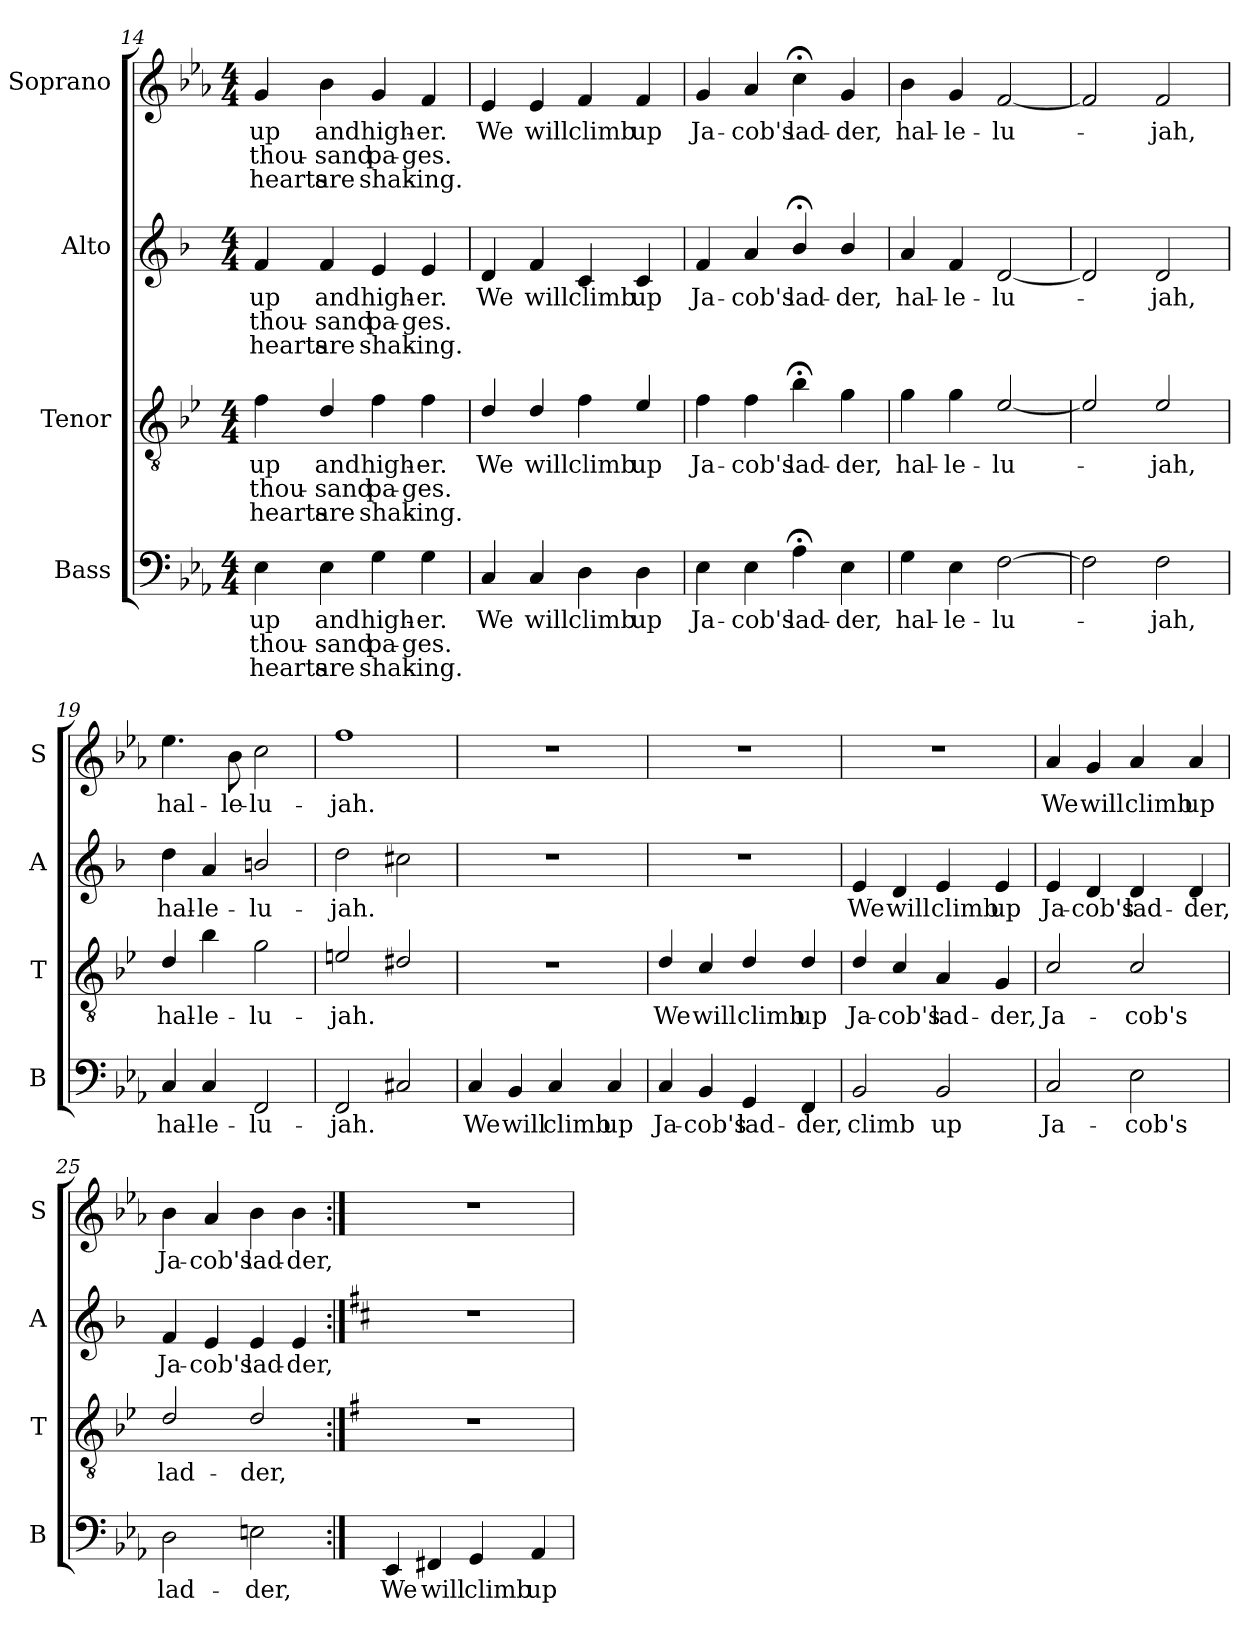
**kern	**text	**text	**text	**kern	**text	**text	**text	**kern	**text	**text	**text	**kern	**text	**text	**text
*part4	*part4	*part4	*part4	*part3	*part3	*part3	*part3	*part2	*part2	*part2	*part2	*part1	*part1	*part1	*part1
*staff4	*staff4	*staff4	*staff4	*staff3	*staff3	*staff3	*staff3	*staff2	*staff2	*staff2	*staff2	*staff1	*staff1	*staff1	*staff1
*I"Bass	*	*	*	*I"Tenor	*	*	*	*I"Alto	*	*	*	*I"Soprano	*	*	*
*I'B	*	*	*	*I'T	*	*	*	*I'A	*	*	*	*I'S	*	*	*
*clefF4	*	*	*	*clefGv2	*	*	*	*clefG2	*	*	*	*clefG2	*	*	*
*	*	*	*	*ITrd4c7	*	*	*	*ITrd1c2	*	*	*	*	*	*	*
*k[b-e-a-]	*	*	*	*k[b-e-a-]	*	*	*	*k[b-e-a-]	*	*	*	*k[b-e-a-]	*	*	*
*E-:	*	*	*	*E-:	*	*	*	*E-:	*	*	*	*E-:	*	*	*
*M4/4	*	*	*	*M4/4	*	*	*	*M4/4	*	*	*	*M4/4	*	*	*
=14	=14	=14	=14	=14	=14	=14	=14	=14	=14	=14	=14	=14	=14	=14	=14
!	!LO:LY:b	!LO:LY:b	!LO:LY:b	!	!LO:LY:b	!LO:LY:b	!LO:LY:b	!	!LO:LY:b	!LO:LY:b	!LO:LY:b	!	!LO:LY:b	!LO:LY:b	!LO:LY:b
4E-\	up	thou-	hearts	4B-\	up	thou-	hearts	4e-/	up	thou-	hearts	4g/	up	thou-	hearts
!	!LO:LY:b	!LO:LY:b	!LO:LY:b	!	!LO:LY:b	!LO:LY:b	!LO:LY:b	!	!LO:LY:b	!LO:LY:b	!LO:LY:b	!	!LO:LY:b	!LO:LY:b	!LO:LY:b
4E-\	and	-sand	are	4G/	and	-sand	are	4e-/	and	-sand	are	4b-\	and	-sand	are
!	!LO:LY:b	!LO:LY:b	!LO:LY:b	!	!LO:LY:b	!LO:LY:b	!LO:LY:b	!	!LO:LY:b	!LO:LY:b	!LO:LY:b	!	!LO:LY:b	!LO:LY:b	!LO:LY:b
4G\	high-	pa-	shak-	4B-\	high-	pa-	shak-	4d/	high-	pa-	shak-	4g/	high-	pa-	shak-
!	!LO:LY:b	!LO:LY:b	!LO:LY:b	!	!LO:LY:b	!LO:LY:b	!LO:LY:b	!	!LO:LY:b	!LO:LY:b	!LO:LY:b	!	!LO:LY:b	!LO:LY:b	!LO:LY:b
4G\	-er.	-ges.	-ing.	4B-\	-er.	-ges.	-ing.	4d/	-er.	-ges.	-ing.	4f/	-er.	-ges.	-ing.
=15	=15	=15	=15	=15	=15	=15	=15	=15	=15	=15	=15	=15	=15	=15	=15
!	!LO:LY:b	!	!	!	!LO:LY:b	!	!	!	!LO:LY:b	!	!	!	!LO:LY:b	!	!
4C/	We	.	.	4G/	We	.	.	4c/	We	.	.	4e-/	We	.	.
!	!LO:LY:b	!	!	!	!LO:LY:b	!	!	!	!LO:LY:b	!	!	!	!LO:LY:b	!	!
4C/	will	.	.	4G/	will	.	.	4e-/	will	.	.	4e-/	will	.	.
!	!LO:LY:b	!	!	!	!LO:LY:b	!	!	!	!LO:LY:b	!	!	!	!LO:LY:b	!	!
4D\	climb	.	.	4B-\	climb	.	.	4B-/	climb	.	.	4f/	climb	.	.
!	!LO:LY:b	!	!	!	!LO:LY:b	!	!	!	!LO:LY:b	!	!	!	!LO:LY:b	!	!
4D\	up	.	.	4A-/	up	.	.	4B-/	up	.	.	4f/	up	.	.
!!LO:LB:g=z
=16	=16	=16	=16	=16	=16	=16	=16	=16	=16	=16	=16	=16	=16	=16	=16
!	!LO:LY:b	!	!	!	!LO:LY:b	!	!	!	!LO:LY:b	!	!	!	!LO:LY:b	!	!
4E-\	Ja-	.	.	4B-\	Ja-	.	.	4e-/	Ja-	.	.	4g/	Ja-	.	.
!	!LO:LY:b	!	!	!	!LO:LY:b	!	!	!	!LO:LY:b	!	!	!	!LO:LY:b	!	!
4E-\	-cob's	.	.	4B-\	-cob's	.	.	4g/	-cob's	.	.	4a-/	-cob's	.	.
!	!LO:LY:b	!	!	!	!LO:LY:b	!	!	!	!LO:LY:b	!	!	!	!LO:LY:b	!	!
4A-;<\	lad-	.	.	4e-;<\	lad-	.	.	4a-;</	lad-	.	.	4cc;<\	lad-	.	.
!	!LO:LY:b	!	!	!	!LO:LY:b	!	!	!	!LO:LY:b	!	!	!	!LO:LY:b	!	!
4E-\	-der,	.	.	4c\	-der,	.	.	4a-/	-der,	.	.	4g/	-der,	.	.
=17	=17	=17	=17	=17	=17	=17	=17	=17	=17	=17	=17	=17	=17	=17	=17
!	!LO:LY:b	!	!	!	!LO:LY:b	!	!	!	!LO:LY:b	!	!	!	!LO:LY:b	!	!
4G\	hal-	.	.	4c\	hal-	.	.	4g/	hal-	.	.	4b-\	hal-	.	.
!	!LO:LY:b	!	!	!	!LO:LY:b	!	!	!	!LO:LY:b	!	!	!	!LO:LY:b	!	!
4E-\	-le-	.	.	4c\	-le-	.	.	4e-/	-le-	.	.	4g/	-le-	.	.
!	!LO:LY:b	!	!	!	!LO:LY:b	!	!	!	!LO:LY:b	!	!	!	!LO:LY:b	!	!
[2F\	-lu-	.	.	[2A-/	-lu-	.	.	[2c/	-lu-	.	.	[2f/	-lu-	.	.
=18	=18	=18	=18	=18	=18	=18	=18	=18	=18	=18	=18	=18	=18	=18	=18
2F\]	.	.	.	2A-/]	.	.	.	2c/]	.	.	.	2f/]	.	.	.
!	!LO:LY:b	!	!	!	!LO:LY:b	!	!	!	!LO:LY:b	!	!	!	!LO:LY:b	!	!
2F\	-jah,	.	.	2A-/	-jah,	.	.	2c/	-jah,	.	.	2f/	-jah,	.	.
=19	=19	=19	=19	=19	=19	=19	=19	=19	=19	=19	=19	=19	=19	=19	=19
!	!LO:LY:b	!	!	!	!LO:LY:b	!	!	!	!LO:LY:b	!	!	!	!LO:LY:b	!	!
4C/	hal-	.	.	4G/	hal-	.	.	4cc\	hal-	.	.	4.ee-\	hal-	.	.
!	!LO:LY:b	!	!	!	!LO:LY:b	!	!	!	!LO:LY:b	!	!	!	!	!	!
4C/	-le-	.	.	4e-\	-le-	.	.	4g/	-le-	.	.	.	.	.	.
!	!	!	!	!	!	!	!	!	!	!	!	!	!LO:LY:b	!	!
.	.	.	.	.	.	.	.	.	.	.	.	8b-\	-le-	.	.
!	!LO:LY:b	!	!	!	!LO:LY:b	!	!	!	!LO:LY:b	!	!	!	!LO:LY:b	!	!
2FF/	-lu-	.	.	2c\	-lu-	.	.	2an/	-lu-	.	.	2cc\	-lu-	.	.
=20	=20	=20	=20	=20	=20	=20	=20	=20	=20	=20	=20	=20	=20	=20	=20
!	!LO:LY:b	!	!	!	!LO:LY:b	!	!	!	!LO:LY:b	!	!	!	!LO:LY:b	!	!
2FF/	-jah.	.	.	2An/	-jah.	.	.	2cc\	-jah.	.	.	1ff	-jah.	.	.
2C#X/	.	.	.	2G#X/	.	.	.	2bn\	.	.	.	.	.	.	.
=21	=21	=21	=21	=21	=21	=21	=21	=21	=21	=21	=21	=21	=21	=21	=21
!	!LO:LY:b	!	!	!	!	!	!	!	!	!	!	!	!	!	!
4C/	We	.	.	1r	.	.	.	1r	.	.	.	1r	.	.	.
!	!LO:LY:b	!	!	!	!	!	!	!	!	!	!	!	!	!	!
4BB-/	will	.	.	.	.	.	.	.	.	.	.	.	.	.	.
!	!LO:LY:b	!	!	!	!	!	!	!	!	!	!	!	!	!	!
4C/	climb	.	.	.	.	.	.	.	.	.	.	.	.	.	.
!	!LO:LY:b	!	!	!	!	!	!	!	!	!	!	!	!	!	!
4C/	up	.	.	.	.	.	.	.	.	.	.	.	.	.	.
!!LO:LB:g=z
=22	=22	=22	=22	=22	=22	=22	=22	=22	=22	=22	=22	=22	=22	=22	=22
!	!LO:LY:b	!	!	!	!LO:LY:b	!	!	!	!	!	!	!	!	!	!
4C/	Ja-	.	.	4G/	We	.	.	1r	.	.	.	1r	.	.	.
!	!LO:LY:b	!	!	!	!LO:LY:b	!	!	!	!	!	!	!	!	!	!
4BB-/	-cob's	.	.	4F/	will	.	.	.	.	.	.	.	.	.	.
!	!LO:LY:b	!	!	!	!LO:LY:b	!	!	!	!	!	!	!	!	!	!
4GG/	lad-	.	.	4G/	climb	.	.	.	.	.	.	.	.	.	.
!	!LO:LY:b	!	!	!	!LO:LY:b	!	!	!	!	!	!	!	!	!	!
4FF/	-der,	.	.	4G/	up	.	.	.	.	.	.	.	.	.	.
=23	=23	=23	=23	=23	=23	=23	=23	=23	=23	=23	=23	=23	=23	=23	=23
!	!LO:LY:b	!	!	!	!LO:LY:b	!	!	!	!LO:LY:b	!	!	!	!	!	!
2BB-/	climb	.	.	4G/	Ja-	.	.	4d/	We	.	.	1r	.	.	.
!	!	!	!	!	!LO:LY:b	!	!	!	!LO:LY:b	!	!	!	!	!	!
.	.	.	.	4F/	-cob's	.	.	4c/	will	.	.	.	.	.	.
!	!LO:LY:b	!	!	!	!LO:LY:b	!	!	!	!LO:LY:b	!	!	!	!	!	!
2BB-/	up	.	.	4D/	lad-	.	.	4d/	climb	.	.	.	.	.	.
!	!	!	!	!	!LO:LY:b	!	!	!	!LO:LY:b	!	!	!	!	!	!
.	.	.	.	4C/	-der,	.	.	4d/	up	.	.	.	.	.	.
=24	=24	=24	=24	=24	=24	=24	=24	=24	=24	=24	=24	=24	=24	=24	=24
!	!LO:LY:b	!	!	!	!LO:LY:b	!	!	!	!LO:LY:b	!	!	!	!LO:LY:b	!	!
2C/	Ja-	.	.	2F/	Ja-	.	.	4d/	Ja-	.	.	4a-/	We	.	.
!	!	!	!	!	!	!	!	!	!LO:LY:b	!	!	!	!LO:LY:b	!	!
.	.	.	.	.	.	.	.	4c/	-cob's	.	.	4g/	will	.	.
!	!LO:LY:b	!	!	!	!LO:LY:b	!	!	!	!LO:LY:b	!	!	!	!LO:LY:b	!	!
2E-\	-cob's	.	.	2F/	-cob's	.	.	4c/	lad-	.	.	4a-/	climb	.	.
!	!	!	!	!	!	!	!	!	!LO:LY:b	!	!	!	!LO:LY:b	!	!
.	.	.	.	.	.	.	.	4c/	-der,	.	.	4a-/	up	.	.
=25	=25	=25	=25	=25	=25	=25	=25	=25	=25	=25	=25	=25	=25	=25	=25
!	!LO:LY:b	!	!	!	!LO:LY:b	!	!	!	!LO:LY:b	!	!	!	!LO:LY:b	!	!
2D\	lad-	.	.	2G/	lad-	.	.	4e-/	Ja-	.	.	4b-\	Ja-	.	.
!	!	!	!	!	!	!	!	!	!LO:LY:b	!	!	!	!LO:LY:b	!	!
.	.	.	.	.	.	.	.	4d/	-cob's	.	.	4a-/	-cob's	.	.
!	!LO:LY:b	!	!	!	!LO:LY:b	!	!	!	!LO:LY:b	!	!	!	!LO:LY:b	!	!
2En\	-der,	.	.	2G/	-der,	.	.	4d/	lad-	.	.	4b-\	lad-	.	.
!	!	!	!	!	!	!	!	!	!LO:LY:b	!	!	!	!LO:LY:b	!	!
.	.	.	.	.	.	.	.	4d/	-der,	.	.	4b-\	-der,	.	.
=26:|!	=26:|!	=26:|!	=26:|!	=26:|!	=26:|!	=26:|!	=26:|!	=26:|!	=26:|!	=26:|!	=26:|!	=26:|!	=26:|!	=26:|!	=26:|!
*k[]	*	*	*	*k[]	*	*	*	*k[]	*	*	*	*k[]	*	*	*
*C:	*	*	*	*C:	*	*	*	*C:	*	*	*	*C:	*	*	*
!	!LO:LY:b	!	!	!	!	!	!	!	!	!	!	!	!	!	!
4EE/	We	.	.	1r	.	.	.	1r	.	.	.	1r	.	.	.
!	!LO:LY:b	!	!	!	!	!	!	!	!	!	!	!	!	!	!
4FF#X/	will	.	.	.	.	.	.	.	.	.	.	.	.	.	.
!	!LO:LY:b	!	!	!	!	!	!	!	!	!	!	!	!	!	!
4GG/	climb	.	.	.	.	.	.	.	.	.	.	.	.	.	.
!	!LO:LY:b	!	!	!	!	!	!	!	!	!	!	!	!	!	!
4AA/	up	.	.	.	.	.	.	.	.	.	.	.	.	.	.
=	=	=	=	=	=	=	=	=	=	=	=	=	=	=	=
*-	*-	*-	*-	*-	*-	*-	*-	*-	*-	*-	*-	*-	*-	*-	*-
